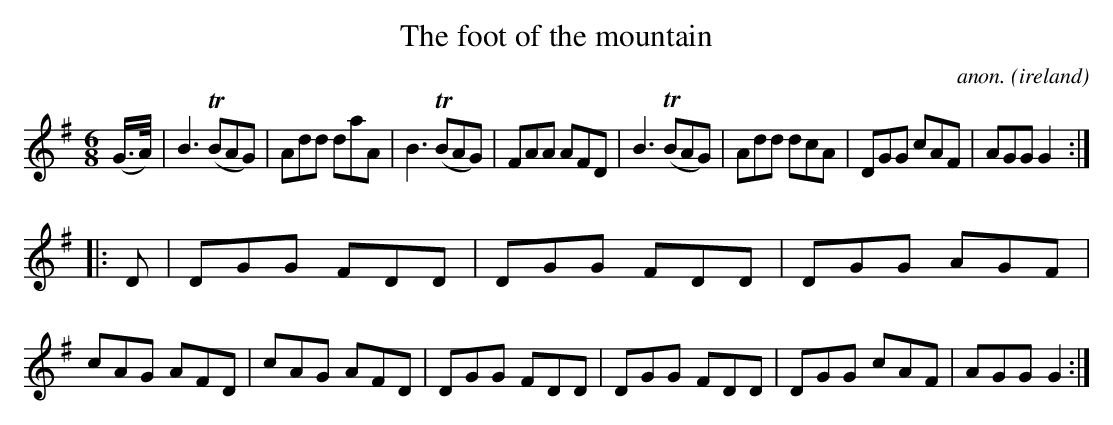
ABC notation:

X:1
T:The foot of the mountain
O:ireland
C:anon.
m:Tn = (3n/o/n/
M:6/8
L:1/8
K:G
(G3/4A/4)|B3 (TBAG)|Add daA|B3 (TBAG)|FAA AFD|B3 (TBAG)|Add dcA|DGG cAF|AGG G2:|
|:D|DGG FDD|DGG FDD|DGG AGF|cAG AFD|cAG AFD|DGG FDD|DGG FDD|DGG cAF|AGG G2:|
